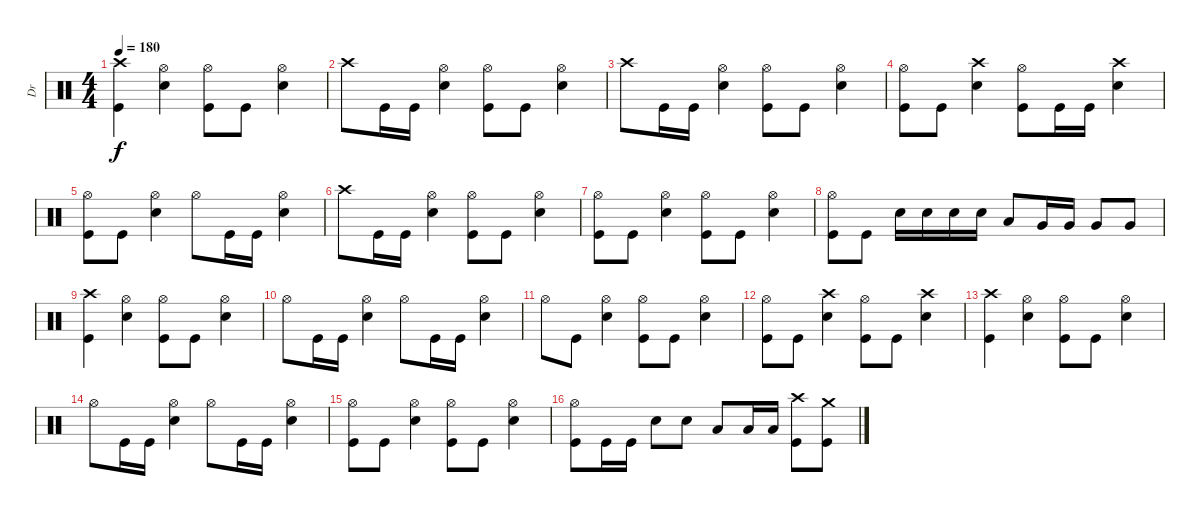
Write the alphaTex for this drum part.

\track ("Dr" "Dr") {instrument percussion}
\staff {score}
\articulation defaults
\ts (4 4)
\tempo 180
\clef neutral
\ks c
("Crash high (hit)" "Kick (hit)").4{dy f} ("Hi-Hat (open)" "Electric Snare (hit)").4 ("Hi-Hat (open)" "Kick (hit)").8 "Kick (hit)".8 ("Hi-Hat (open)" "Electric Snare (hit)").4 |
"Crash high (hit)".8 "Kick (hit)".16 "Kick (hit)".16 ("Hi-Hat (open)" "Electric Snare (hit)").4 ("Hi-Hat (open)" "Kick (hit)").8 "Kick (hit)".8 ("Hi-Hat (open)" "Electric Snare (hit)").4 |
"Crash high (hit)".8 "Kick (hit)".16 "Kick (hit)".16 ("Hi-Hat (open)" "Electric Snare (hit)").4 ("Hi-Hat (open)" "Kick (hit)").8 "Kick (hit)".8 ("Hi-Hat (open)" "Electric Snare (hit)").4 |
("Hi-Hat (open)" "Kick (hit)").8 "Kick (hit)".8 ("Crash high (hit)" "Electric Snare (hit)").4 ("Hi-Hat (open)" "Kick (hit)").8 "Kick (hit)".16 "Kick (hit)".16 ("Crash high (hit)" "Electric Snare (hit)").4 |
("Hi-Hat (open)" "Kick (hit)").8 "Kick (hit)".8 ("Hi-Hat (open)" "Electric Snare (hit)").4 "Hi-Hat (open)".8 "Kick (hit)".16 "Kick (hit)".16 ("Hi-Hat (open)" "Electric Snare (hit)").4 |
"Crash high (hit)".8 "Kick (hit)".16 "Kick (hit)".16 ("Hi-Hat (open)" "Electric Snare (hit)").4 ("Hi-Hat (open)" "Kick (hit)").8 "Kick (hit)".8 ("Hi-Hat (open)" "Electric Snare (hit)").4 |
("Hi-Hat (open)" "Kick (hit)").8 "Kick (hit)".8 ("Hi-Hat (open)" "Electric Snare (hit)").4 ("Hi-Hat (open)" "Kick (hit)").8 "Kick (hit)".8 ("Hi-Hat (open)" "Electric Snare (hit)").4 |
("Hi-Hat (open)" "Kick (hit)").8 "Kick (hit)".8 "Electric Snare (hit)".16 "Electric Snare (hit)".16 "Electric Snare (hit)".16 "Electric Snare (hit)".16 "Low Tom (hit)".8 "Very Low Tom (hit)".16 "Very Low Tom (hit)".16 "Very Low Tom (hit)".8 "Very Low Tom (hit)".8 |
("Crash high (hit)" "Kick (hit)").4 ("Hi-Hat (open)" "Electric Snare (hit)").4 ("Hi-Hat (open)" "Kick (hit)").8 "Kick (hit)".8 ("Hi-Hat (open)" "Electric Snare (hit)").4 |
"Hi-Hat (open)".8 "Kick (hit)".16 "Kick (hit)".16 ("Hi-Hat (open)" "Electric Snare (hit)").4 "Hi-Hat (open)".8 "Kick (hit)".16 "Kick (hit)".16 ("Hi-Hat (open)" "Electric Snare (hit)").4 |
"Hi-Hat (open)".8 "Kick (hit)".8 ("Hi-Hat (open)" "Electric Snare (hit)").4 ("Hi-Hat (open)" "Kick (hit)").8 "Kick (hit)".8 ("Hi-Hat (open)" "Electric Snare (hit)").4 |
("Hi-Hat (open)" "Kick (hit)").8 "Kick (hit)".8 ("Crash high (hit)" "Electric Snare (hit)").4 ("Hi-Hat (open)" "Kick (hit)").8 "Kick (hit)".8 ("Crash high (hit)" "Electric Snare (hit)").4 |
("Crash high (hit)" "Kick (hit)").4 ("Hi-Hat (open)" "Electric Snare (hit)").4 ("Hi-Hat (open)" "Kick (hit)").8 "Kick (hit)".8 ("Hi-Hat (open)" "Electric Snare (hit)").4 |
"Hi-Hat (open)".8 "Kick (hit)".16 "Kick (hit)".16 ("Hi-Hat (open)" "Electric Snare (hit)").4 "Hi-Hat (open)".8 "Kick (hit)".16 "Kick (hit)".16 ("Hi-Hat (open)" "Electric Snare (hit)").4 |
("Hi-Hat (open)" "Kick (hit)").8 "Kick (hit)".8 ("Hi-Hat (open)" "Electric Snare (hit)").4 ("Hi-Hat (open)" "Kick (hit)").8 "Kick (hit)".8 ("Hi-Hat (open)" "Electric Snare (hit)").4 |
("Hi-Hat (open)" "Kick (hit)").8 "Kick (hit)".16 "Kick (hit)".16 "Electric Snare (hit)".8 "Electric Snare (hit)".8 "Low Tom (hit)".8 "Low Tom (hit)".16 "Low Tom (hit)".16 ("Crash high (hit)" "Kick (hit)").8 ("Crash medium (hit)" "Kick (hit)").8
